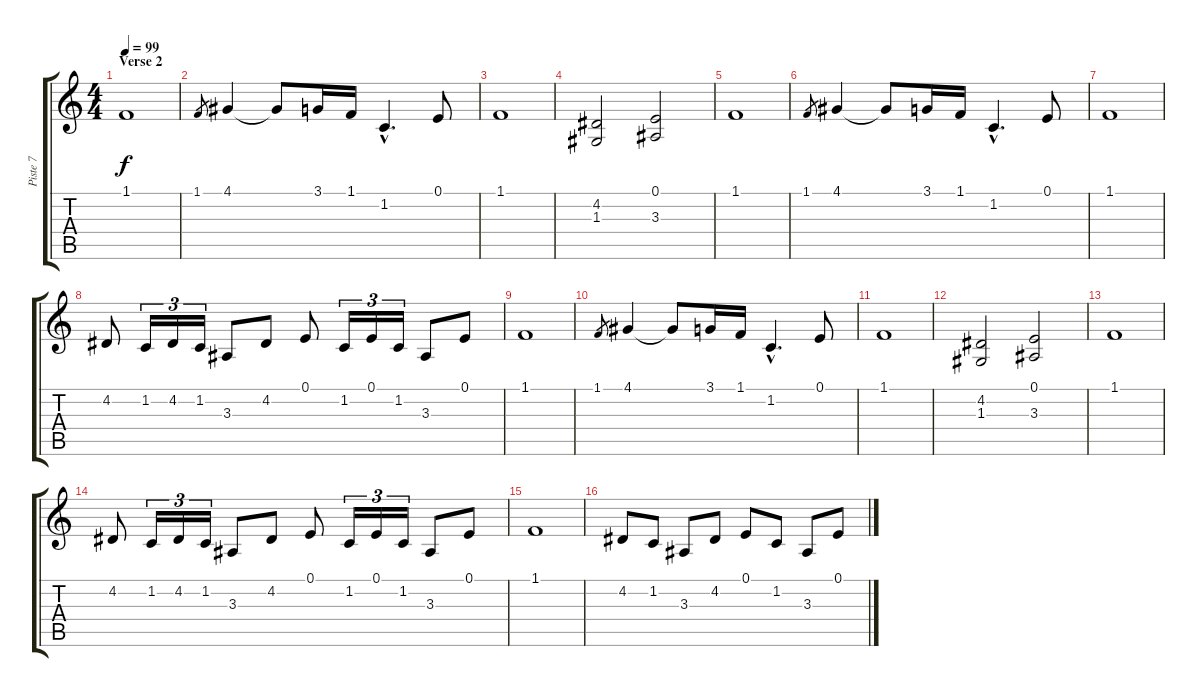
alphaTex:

\track ("Piste 7" "Piste 7") {instrument harmonica}
\staff {score tabs}
\tuning (E4 B3 G3 D3 A2 E2) {hide}
\ts (4 4)
\section ("" "Verse 2")
\tempo 99
\clef g2
\ks c
1.1.1{dy f} |
1.1.8{gr} 4.1.4 4.1{t}.8 3.1.16 1.1.16 1.2{hac}.4{d} 0.1.8 |
1.1.1 |
(4.2 1.3).2 (0.1 3.3).2 |
1.1.1 |
1.1.8{gr} 4.1.4 4.1{t}.8 3.1.16 1.1.16 1.2{hac}.4{d} 0.1.8 |
1.1.1 |
4.2.8 1.2.16{tu (3 2)} 4.2.16{tu (3 2)} 1.2.16{tu (3 2)} 3.3.8 4.2.8 0.1.8 1.2.16{tu (3 2)} 0.1.16{tu (3 2)} 1.2.16{tu (3 2)} 3.3.8 0.1.8 |
1.1.1 |
1.1.8{gr} 4.1.4 4.1{t}.8 3.1.16 1.1.16 1.2{hac}.4{d} 0.1.8 |
1.1.1 |
(4.2 1.3).2 (0.1 3.3).2 |
1.1.1 |
4.2.8 1.2.16{tu (3 2)} 4.2.16{tu (3 2)} 1.2.16{tu (3 2)} 3.3.8 4.2.8 0.1.8 1.2.16{tu (3 2)} 0.1.16{tu (3 2)} 1.2.16{tu (3 2)} 3.3.8 0.1.8 |
1.1.1 |
4.2.8 1.2.8 3.3.8 4.2.8 0.1.8 1.2.8 3.3.8 0.1.8
